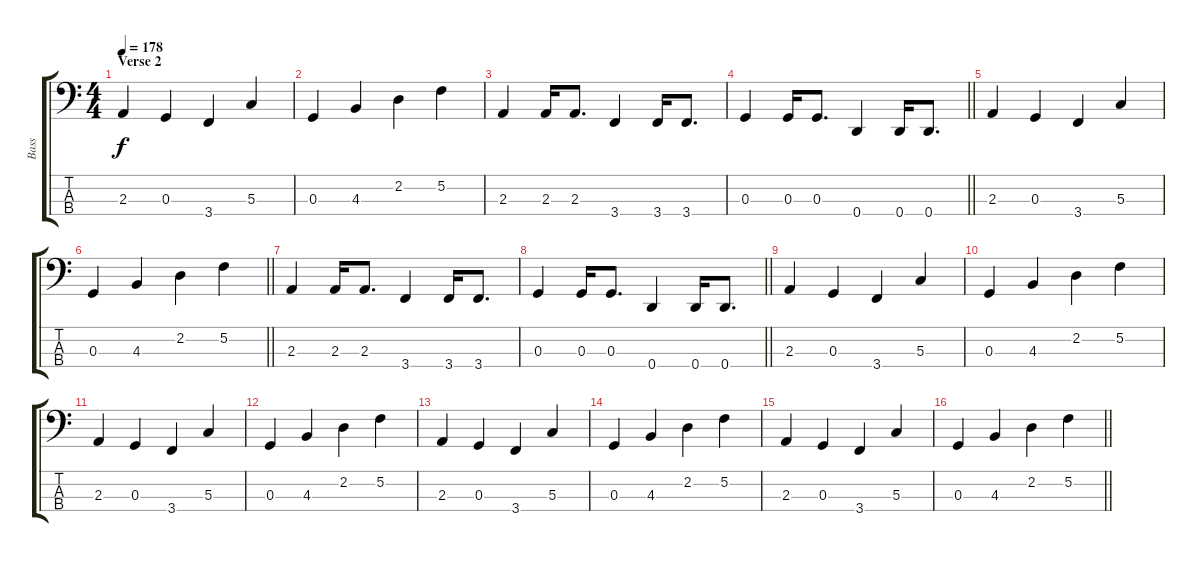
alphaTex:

\track ("Bass " "Bass ") {instrument electricbassfinger}
\staff {score tabs}
\tuning (F2 C2 G1 D1) {hide}
\ts (4 4)
\section ("" "Verse 2")
\tempo 178
\clef f4
\ks c
2.3.4{dy f} 0.3.4 3.4.4 5.3.4 |
0.3.4 4.3.4 2.2.4 5.2.4 |
2.3.4 2.3.16 2.3.8{d} 3.4.4 3.4.16 3.4.8{d} |
\barLineRight lightlight
0.3.4 0.3.16 0.3.8{d} 0.4.4 0.4.16 0.4.8{d} |
2.3.4 0.3.4 3.4.4 5.3.4 |
\barLineRight lightlight
0.3.4 4.3.4 2.2.4 5.2.4 |
2.3.4 2.3.16 2.3.8{d} 3.4.4 3.4.16 3.4.8{d} |
\barLineRight lightlight
0.3.4 0.3.16 0.3.8{d} 0.4.4 0.4.16 0.4.8{d} |
2.3.4 0.3.4 3.4.4 5.3.4 |
0.3.4 4.3.4 2.2.4 5.2.4 |
2.3.4 0.3.4 3.4.4 5.3.4 |
0.3.4 4.3.4 2.2.4 5.2.4 |
2.3.4 0.3.4 3.4.4 5.3.4 |
0.3.4 4.3.4 2.2.4 5.2.4 |
2.3.4 0.3.4 3.4.4 5.3.4 |
\barLineRight lightlight
0.3.4 4.3.4 2.2.4 5.2.4
